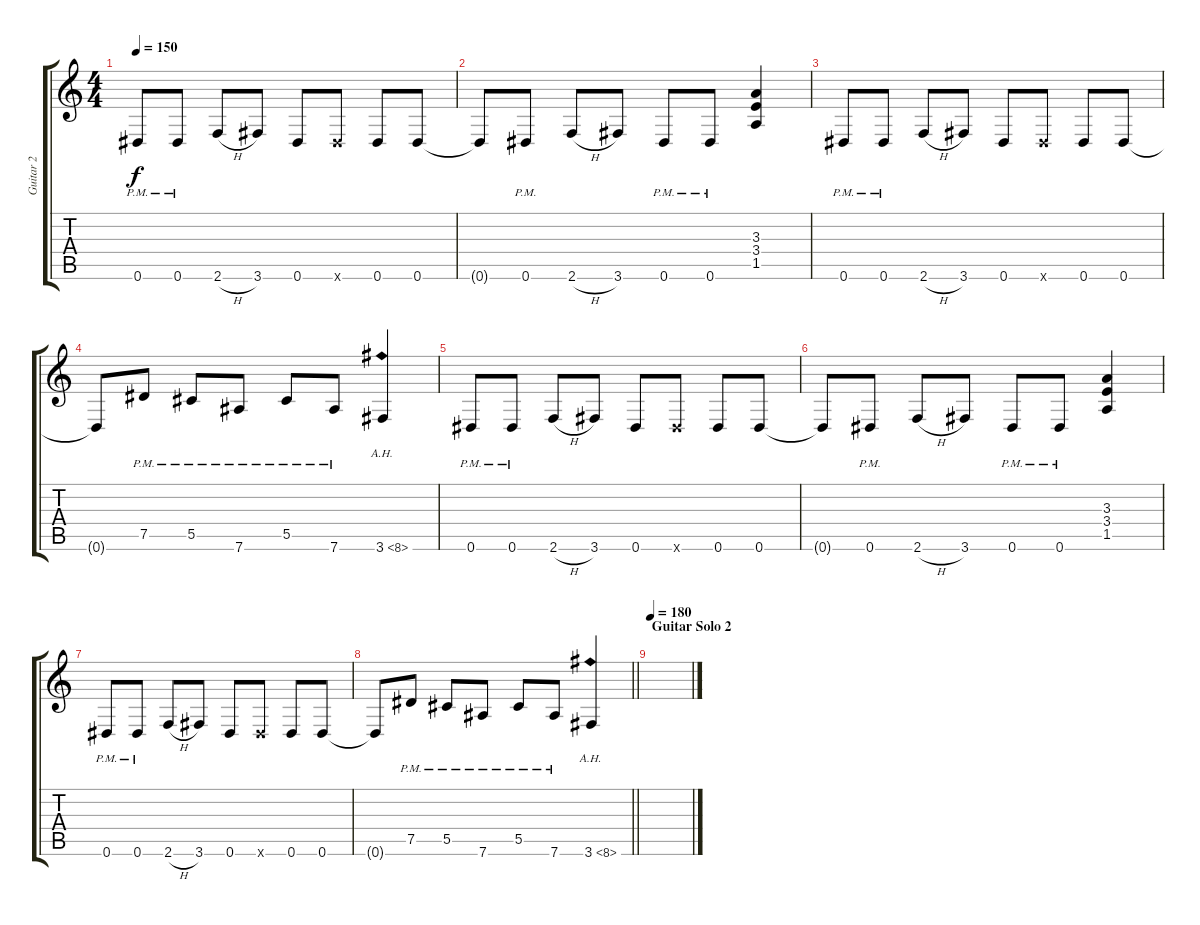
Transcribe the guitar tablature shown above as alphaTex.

\track ("Guitar 2" "Guitar 2") {instrument overdrivenguitar}
\staff {score tabs}
\tuning (Eb4 Bb3 Gb3 Db3 Ab2 Eb2) {hide}
\ts (4 4)
\tempo 150
\clef g2
\ks c
0.6{pm}.8{dy f} 0.6{pm}.8 2.6{h}.8 3.6.8 0.6.8 0.6{x}.8 0.6.8 0.6.8 |
0.6{t}.8 0.6{pm}.8 2.6{h}.8 3.6.8 0.6{pm}.8 0.6{pm}.8 (3.3 3.4 1.5).4 |
0.6{pm}.8 0.6{pm}.8 2.6{h}.8 3.6.8 0.6.8 0.6{x}.8 0.6.8 0.6.8 |
0.6{t}.8 7.5{pm}.8 5.5{pm}.8 7.6{pm}.8 5.5{pm}.8 7.6{pm}.8 3.6{ah 5}.4 |
0.6{pm}.8 0.6{pm}.8 2.6{h}.8 3.6.8 0.6.8 0.6{x}.8 0.6.8 0.6.8 |
0.6{t}.8 0.6{pm}.8 2.6{h}.8 3.6.8 0.6{pm}.8 0.6{pm}.8 (3.3 3.4 1.5).4 |
0.6{pm}.8 0.6{pm}.8 2.6{h}.8 3.6.8 0.6.8 0.6{x}.8 0.6.8 0.6.8 |
\barLineRight lightlight
0.6{t}.8 7.5{pm}.8 5.5{pm}.8 7.6{pm}.8 5.5{pm}.8 7.6{pm}.8 3.6{ah 5}.4 |
\section ("" "Guitar Solo 2")
\tempo 180
